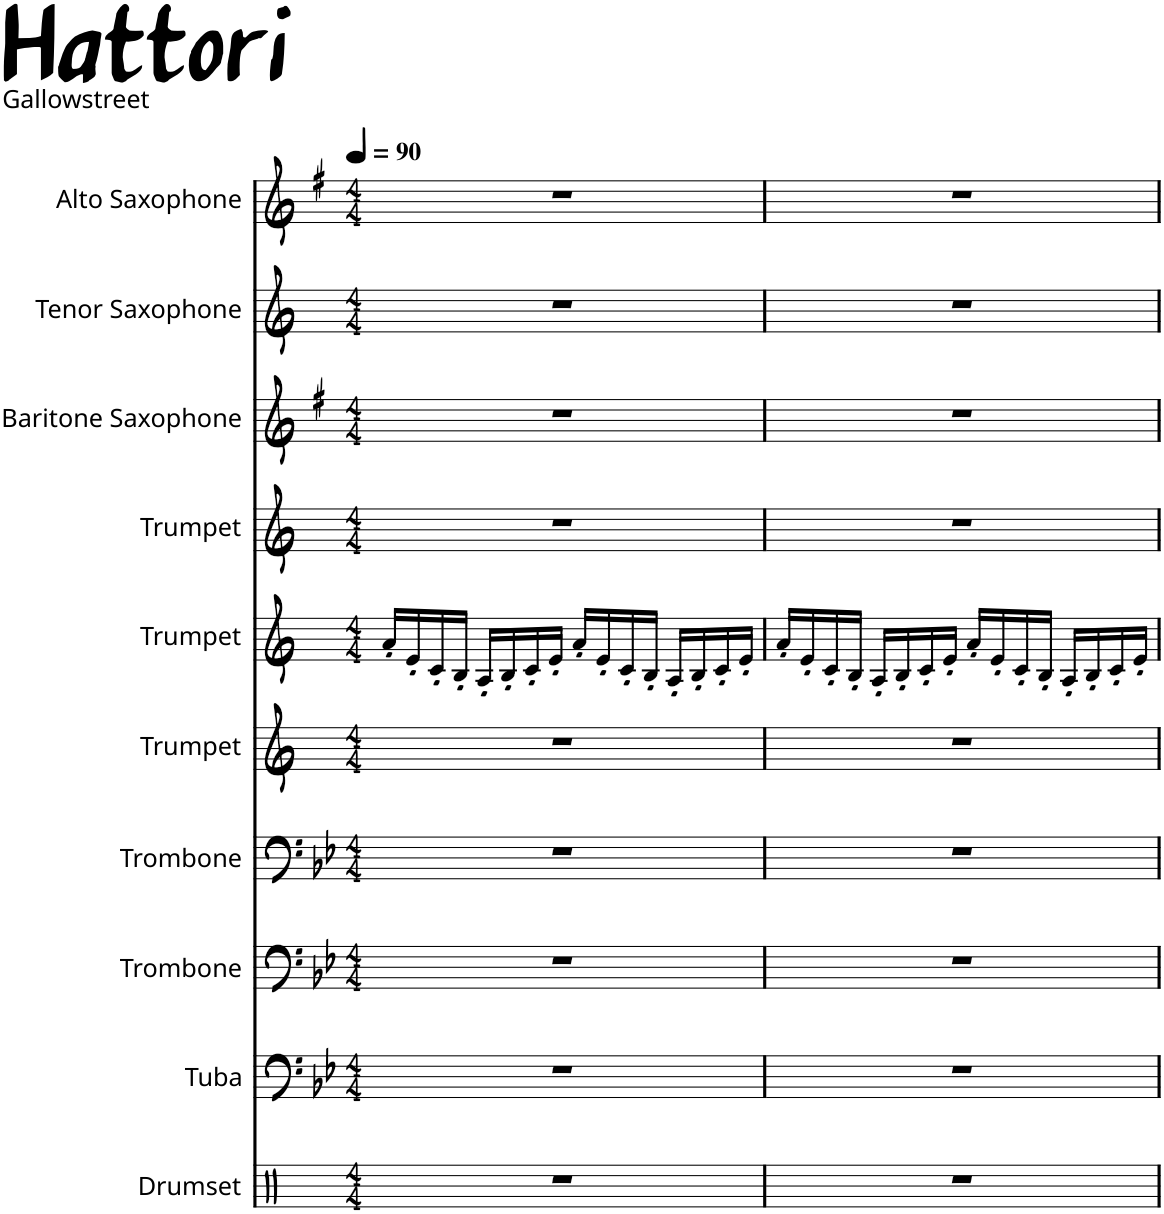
**kern	**kern	**kern	**kern	**kern	**kern	**kern	**kern	**kern	**kern
*part10	*part9	*part8	*part7	*part6	*part5	*part4	*part3	*part2	*part1
*staff10	*staff9	*staff8	*staff7	*staff6	*staff5	*staff4	*staff3	*staff2	*staff1
*I"Drumset	*I"Tuba	*I"Trombone	*I"Trombone	*I"Trumpet	*I"Trumpet	*I"Trumpet	*I"Baritone Saxophone	*I"Tenor Saxophone	*I"Alto Saxophone
*I'D. Set	*I'Tba.	*I'Tbn.	*I'Tbn.	*I'Tpt.	*I'Tpt.	*I'Tpt.	*I'Bar. Sax.	*I'T. Sax.	*I'A. Sax.
*clefX	*clefF4	*clefF4	*clefF4	*clefG2	*clefG2	*clefG2	*clefG2	*clefG2	*clefG2
*	*	*	*	*Trd1c2	*Trd1c2	*Trd1c2	*Trd12c21	*Trd8c14	*Trd5c9
*k[]	*k[b-e-]	*k[b-e-]	*k[b-e-]	*k[]	*k[]	*k[]	*k[f#]	*k[]	*k[f#]
*M4/4	*M4/4	*M4/4	*M4/4	*M4/4	*M4/4	*M4/4	*M4/4	*M4/4	*M4/4
*MM90	*MM90	*MM90	*MM90	*MM90	*MM90	*MM90	*MM90	*MM90	*MM90
=1	=1	=1	=1	=1	=1	=1	=1	=1	=1
1r	1r	1r	1r	1r	16a'/LL	1r	1r	1r	1r
.	.	.	.	.	16e'/	.	.	.	.
.	.	.	.	.	16c'/	.	.	.	.
.	.	.	.	.	16B'/JJ	.	.	.	.
.	.	.	.	.	16A'/LL	.	.	.	.
.	.	.	.	.	16B'/	.	.	.	.
.	.	.	.	.	16c'/	.	.	.	.
.	.	.	.	.	16e'/JJ	.	.	.	.
.	.	.	.	.	16a'/LL	.	.	.	.
.	.	.	.	.	16e'/	.	.	.	.
.	.	.	.	.	16c'/	.	.	.	.
.	.	.	.	.	16B'/JJ	.	.	.	.
.	.	.	.	.	16A'/LL	.	.	.	.
.	.	.	.	.	16B'/	.	.	.	.
.	.	.	.	.	16c'/	.	.	.	.
.	.	.	.	.	16e'/JJ	.	.	.	.
=2	=2	=2	=2	=2	=2	=2	=2	=2	=2
1r	1r	1r	1r	1r	16a'/LL	1r	1r	1r	1r
.	.	.	.	.	16e'/	.	.	.	.
.	.	.	.	.	16c'/	.	.	.	.
.	.	.	.	.	16B'/JJ	.	.	.	.
.	.	.	.	.	16A'/LL	.	.	.	.
.	.	.	.	.	16B'/	.	.	.	.
.	.	.	.	.	16c'/	.	.	.	.
.	.	.	.	.	16e'/JJ	.	.	.	.
.	.	.	.	.	16a'/LL	.	.	.	.
.	.	.	.	.	16e'/	.	.	.	.
.	.	.	.	.	16c'/	.	.	.	.
.	.	.	.	.	16B'/JJ	.	.	.	.
.	.	.	.	.	16A'/LL	.	.	.	.
.	.	.	.	.	16B'/	.	.	.	.
.	.	.	.	.	16c'/	.	.	.	.
.	.	.	.	.	16e'/JJ	.	.	.	.
=	=	=	=	=	=	=	=	=	=
*-	*-	*-	*-	*-	*-	*-	*-	*-	*-
